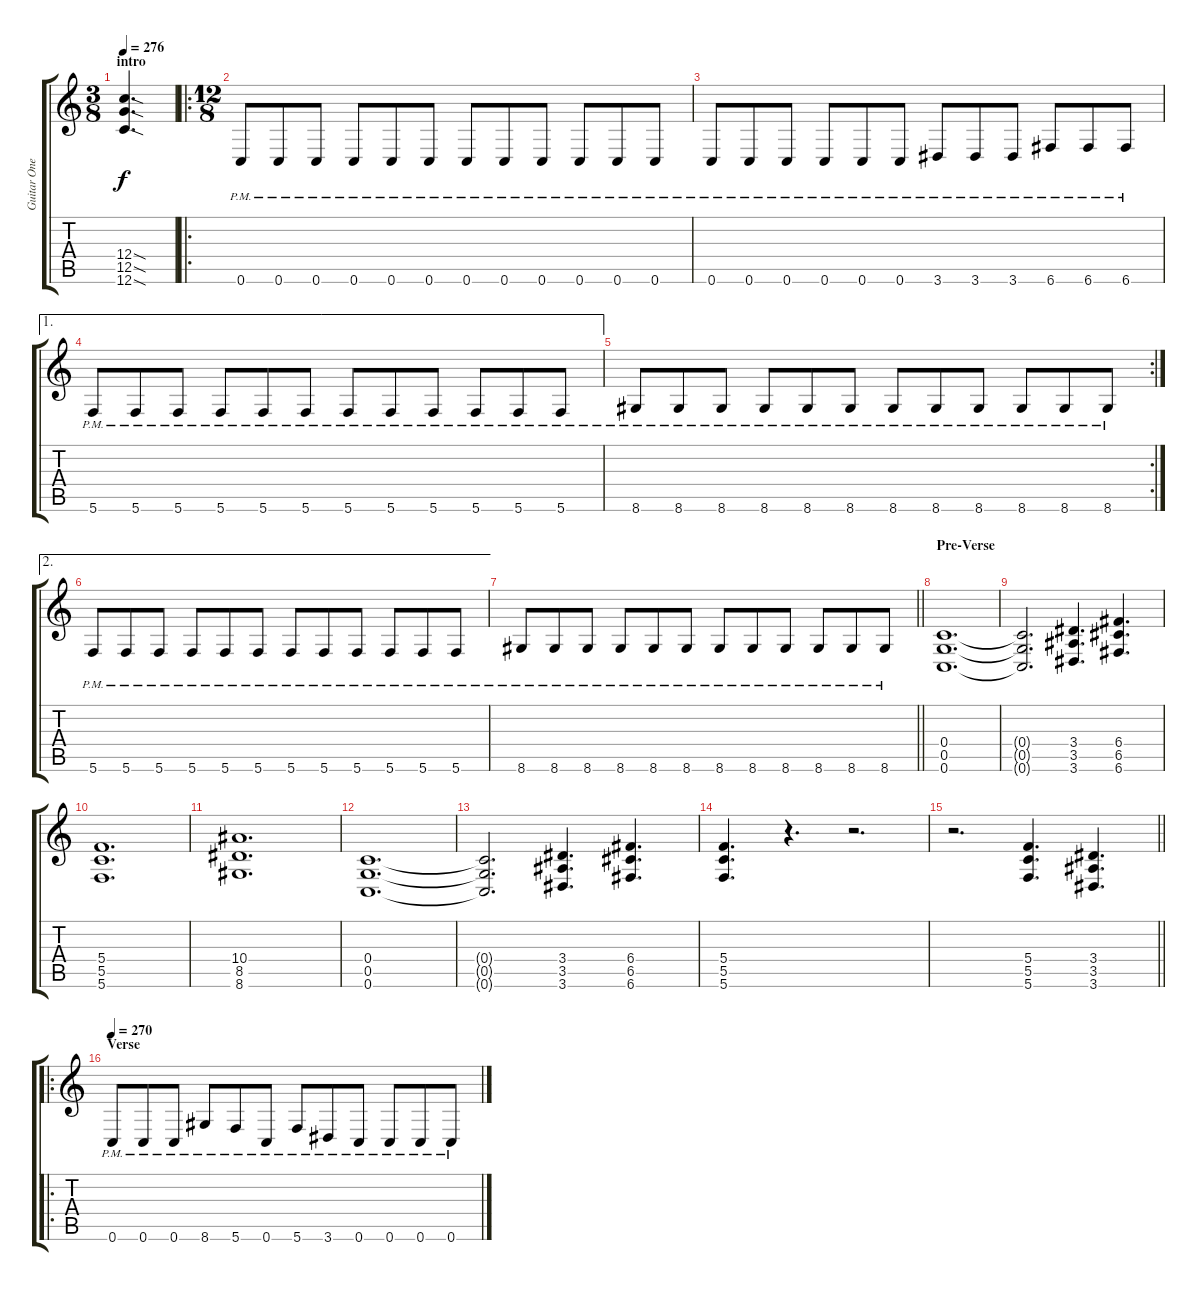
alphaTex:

\track ("Guitar One" "Guitar One") {instrument distortionguitar}
\staff {score tabs}
\tuning (D4 A3 F3 C3 G2 C2) {hide}
\ts (3 8)
\section ("" "intro")
\tempo 276
\clef g2
\ks c
(12.4{sod} 12.5{sod} 12.6{sod}).4{d dy f instrument distortionguitar} |
\ro
\ts (12 8)
0.6{pm}.8 0.6{pm}.8 0.6{pm}.8 0.6{pm}.8 0.6{pm}.8 0.6{pm}.8 0.6{pm}.8 0.6{pm}.8 0.6{pm}.8 0.6{pm}.8 0.6{pm}.8 0.6{pm}.8 |
0.6{pm}.8 0.6{pm}.8 0.6{pm}.8 0.6{pm}.8 0.6{pm}.8 0.6{pm}.8 3.6{pm}.8 3.6{pm}.8 3.6{pm}.8 6.6{pm}.8 6.6{pm}.8 6.6{pm}.8 |
\ae 1
5.6{pm}.8 5.6{pm}.8 5.6{pm}.8 5.6{pm}.8 5.6{pm}.8 5.6{pm}.8 5.6{pm}.8 5.6{pm}.8 5.6{pm}.8 5.6{pm}.8 5.6{pm}.8 5.6{pm}.8 |
\rc 2
8.6{pm}.8 8.6{pm}.8 8.6{pm}.8 8.6{pm}.8 8.6{pm}.8 8.6{pm}.8 8.6{pm}.8 8.6{pm}.8 8.6{pm}.8 8.6{pm}.8 8.6{pm}.8 8.6{pm}.8 |
\ae 2
5.6{pm}.8 5.6{pm}.8 5.6{pm}.8 5.6{pm}.8 5.6{pm}.8 5.6{pm}.8 5.6{pm}.8 5.6{pm}.8 5.6{pm}.8 5.6{pm}.8 5.6{pm}.8 5.6{pm}.8 |
\barLineRight lightlight
8.6{pm}.8 8.6{pm}.8 8.6{pm}.8 8.6{pm}.8 8.6{pm}.8 8.6{pm}.8 8.6{pm}.8 8.6{pm}.8 8.6{pm}.8 8.6{pm}.8 8.6{pm}.8 8.6{pm}.8 |
\section ("" "Pre-Verse")
(0.4 0.5 0.6).1{d} |
(0.4{t} 0.5{t} 0.6{t}).2{d} (3.4 3.5 3.6).4{d} (6.4 6.5 6.6).4{d} |
(5.4 5.5 5.6).1{d} |
(10.4 8.5 8.6).1{d} |
(0.4 0.5 0.6).1{d} |
(0.4{t} 0.5{t} 0.6{t}).2{d} (3.4 3.5 3.6).4{d} (6.4 6.5 6.6).4{d} |
(5.4 5.5 5.6).4{d} r.4{d} r.2{d} |
\barLineRight lightlight
r.2{d} (5.4 5.5 5.6).4{d} (3.4 3.5 3.6).4{d} |
\ro
\section ("" "Verse")
\tempo 270
0.6{pm}.8 0.6{pm}.8 0.6{pm}.8 8.6{pm}.8 5.6{pm}.8 0.6{pm}.8 5.6{pm}.8 3.6{pm}.8 0.6{pm}.8 0.6{pm}.8 0.6{pm}.8 0.6{pm}.8
